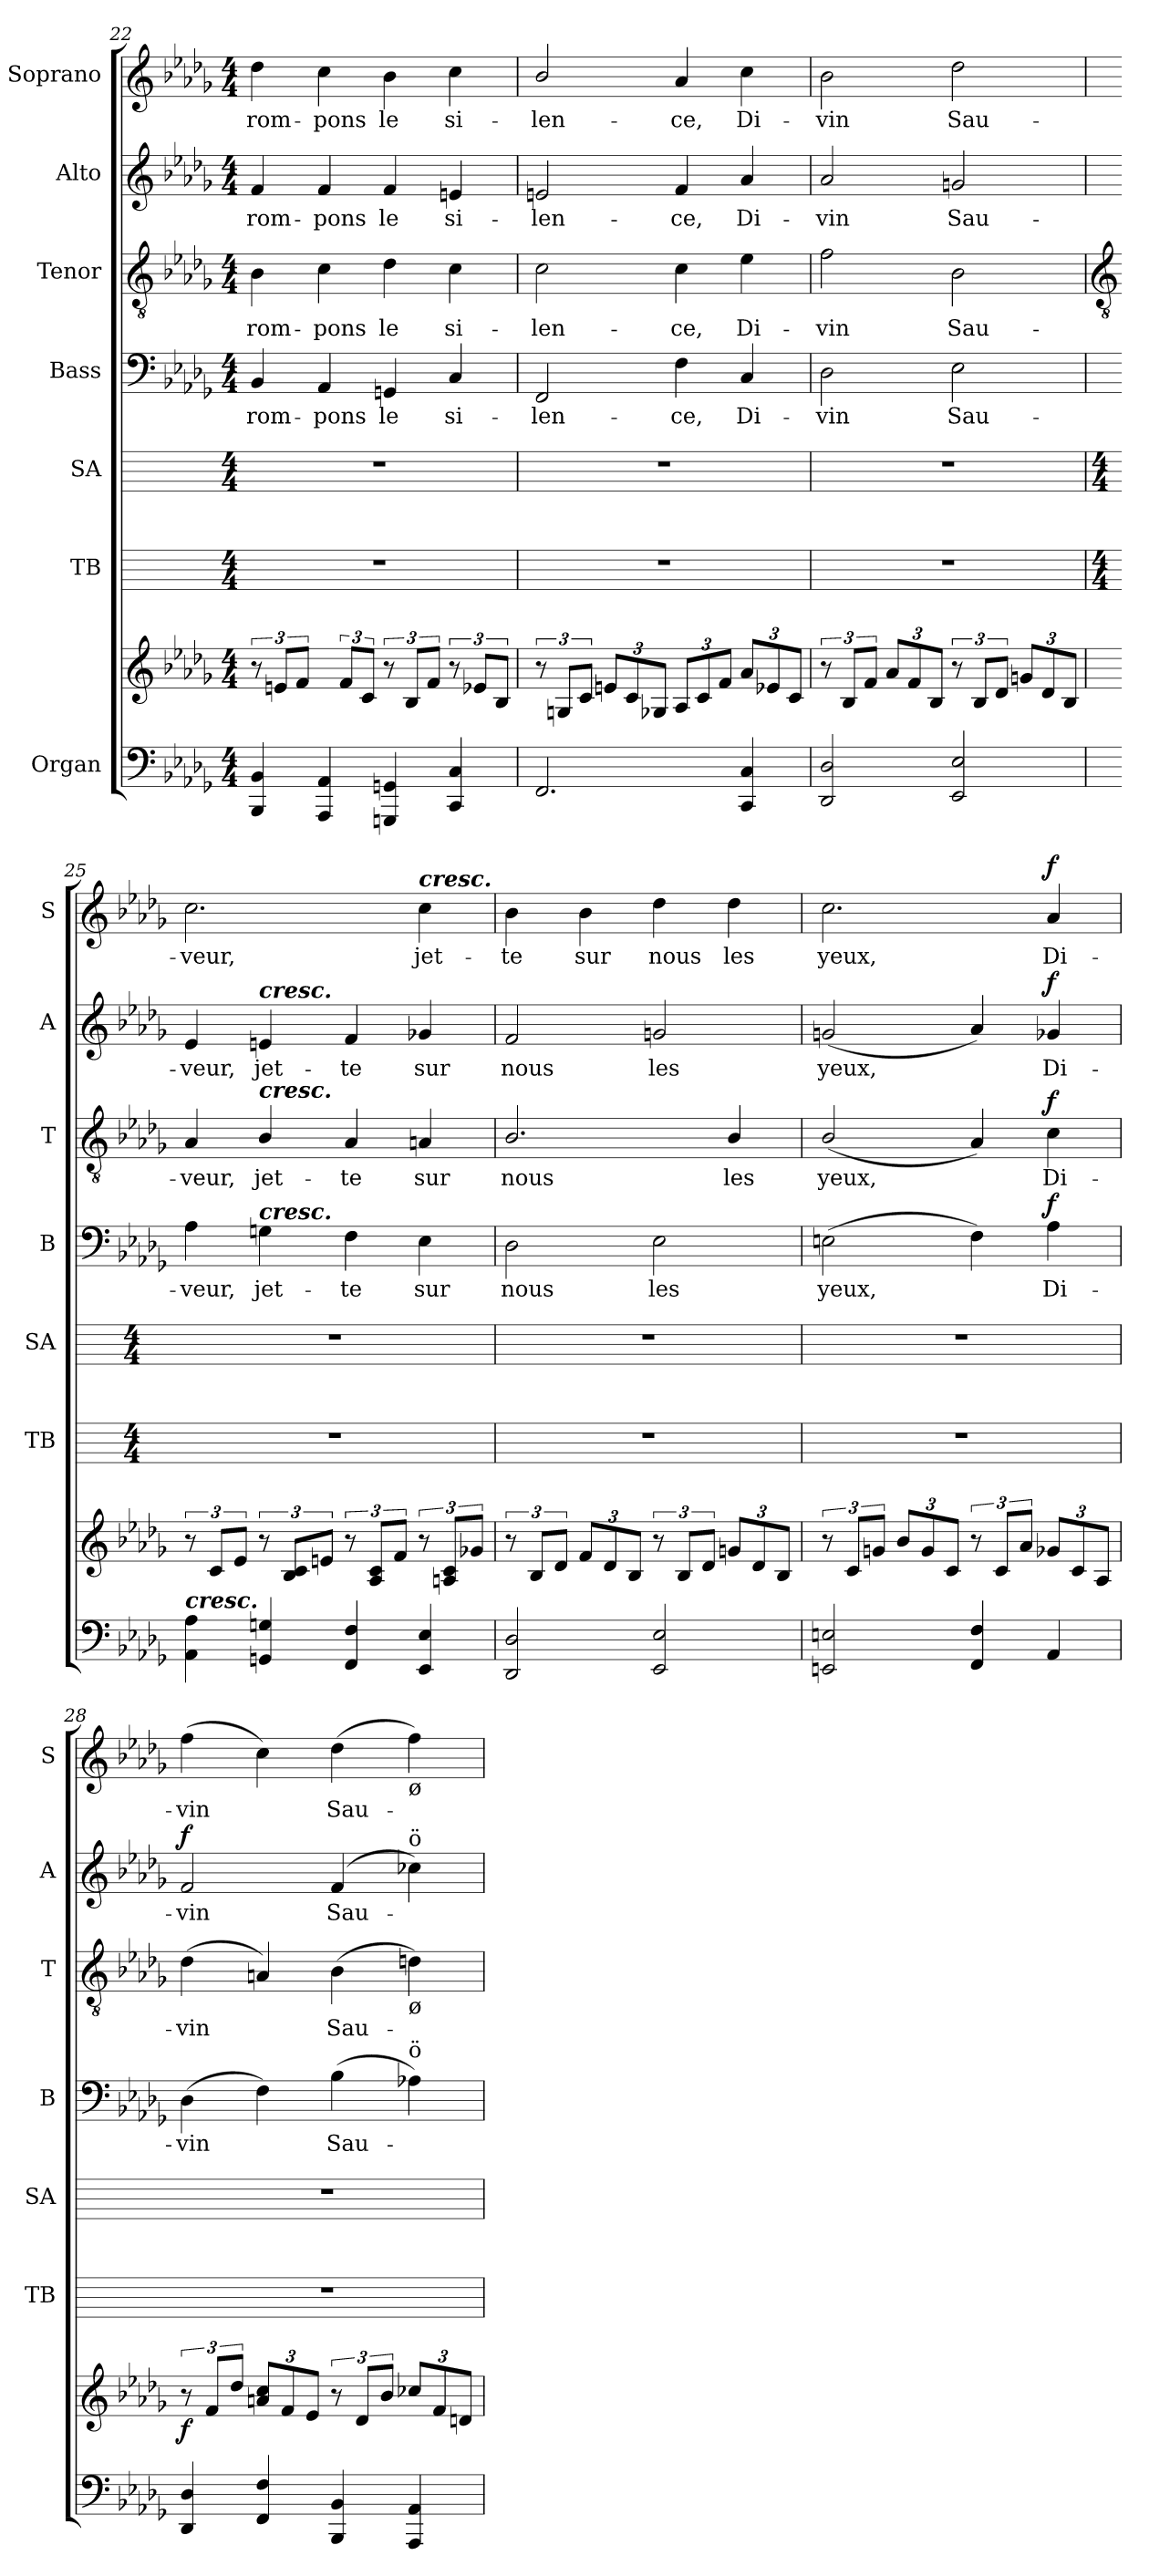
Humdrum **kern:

**kern	**kern	**dynam	**kern	**kern	**kern	**text	**dynam	**kern	**text	**dynam	**kern	**text	**dynam	**kern	**text	**dynam
*part7	*part7	*part7	*part6	*part5	*part4	*part4	*part4	*part3	*part3	*part3	*part2	*part2	*part2	*part1	*part1	*part1
*staff8	*staff7	*staff7/8	*staff6	*staff5	*staff4	*staff4	*staff4	*staff3	*staff3	*staff3	*staff2	*staff2	*staff2	*staff1	*staff1	*staff1
*I"Organ	*	*	*I"TB	*I"SA	*I"Bass	*	*	*I"Tenor	*	*	*I"Alto	*	*	*I"Soprano	*	*
*	*	*	*I'TB	*I'SA	*I'B	*	*	*I'T	*	*	*I'A	*	*	*I'S	*	*
*clefF4	*clefG2	*	*	*	*clefF4	*	*	*clefGv2	*	*	*clefG2	*	*	*clefG2	*	*
*k[b-e-a-d-g-]	*k[b-e-a-d-g-]	*	*	*	*k[b-e-a-d-g-]	*	*	*k[b-e-a-d-g-]	*	*	*k[b-e-a-d-g-]	*	*	*k[b-e-a-d-g-]	*	*
*D-:	*D-:	*	*	*	*D-:	*	*	*D-:	*	*	*D-:	*	*	*D-:	*	*
*M4/4	*M4/4	*	*M4/4	*M4/4	*M4/4	*	*	*M4/4	*	*	*M4/4	*	*	*M4/4	*	*
=22	=22	=22	=22	=22	=22	=22	=22	=22	=22	=22	=22	=22	=22	=22	=22	=22
!	!	!	!	!	!	!LO:LY:b	!	!	!LO:LY:b	!	!	!LO:LY:b	!	!	!LO:LY:b	!
4BBB- 4BB-	12r	.	1r	1r	4BB-	rom-	.	4B-	rom-	.	4f	rom-	.	4dd-	rom-	.
.	12enL	.	.	.	.	.	.	.	.	.	.	.	.	.	.	.
.	12fJ	.	.	.	.	.	.	.	.	.	.	.	.	.	.	.
!	!	!	!	!	!	!LO:LY:b	!	!	!LO:LY:b	!	!	!LO:LY:b	!	!	!LO:LY:b	!
4AAA- 4AA-	12ryy	.	.	.	4AA-	-pons	.	4c	-pons	.	4f	-pons	.	4cc	-pons	.
.	12fL	.	.	.	.	.	.	.	.	.	.	.	.	.	.	.
.	12cJ	.	.	.	.	.	.	.	.	.	.	.	.	.	.	.
!	!	!	!	!	!	!LO:LY:b	!	!	!LO:LY:b	!	!	!LO:LY:b	!	!	!LO:LY:b	!
4GGGn 4GGn	12r	.	.	.	4GGn	le	.	4d-	le	.	4f	le	.	4b-	le	.
.	12B-L	.	.	.	.	.	.	.	.	.	.	.	.	.	.	.
.	12fJ	.	.	.	.	.	.	.	.	.	.	.	.	.	.	.
!	!	!	!	!	!	!LO:LY:b	!	!	!LO:LY:b	!	!	!LO:LY:b	!	!	!LO:LY:b	!
4CC 4C	12r	.	.	.	4C	si-	.	4c	si-	.	4en	si-	.	4cc	si-	.
.	12e-XL	.	.	.	.	.	.	.	.	.	.	.	.	.	.	.
.	12B-J	.	.	.	.	.	.	.	.	.	.	.	.	.	.	.
=23	=23	=23	=23	=23	=23	=23	=23	=23	=23	=23	=23	=23	=23	=23	=23	=23
!	!	!	!	!	!	!LO:LY:b	!	!	!LO:LY:b	!	!	!LO:LY:b	!	!	!LO:LY:b	!
2.FF	12r	.	1r	1r	2FF	-len-	.	2c	-len-	.	2en	-len-	.	2b-/	-len-	.
.	12GnL	.	.	.	.	.	.	.	.	.	.	.	.	.	.	.
.	12cJ	.	.	.	.	.	.	.	.	.	.	.	.	.	.	.
.	12enL	.	.	.	.	.	.	.	.	.	.	.	.	.	.	.
.	12c	.	.	.	.	.	.	.	.	.	.	.	.	.	.	.
.	12G-XJ	.	.	.	.	.	.	.	.	.	.	.	.	.	.	.
!	!	!	!	!	!	!LO:LY:b	!	!	!LO:LY:b	!	!	!LO:LY:b	!	!	!LO:LY:b	!
.	12A-L	.	.	.	4F	-ce,	.	4c	-ce,	.	4f	-ce,	.	4a-	-ce,	.
.	12c	.	.	.	.	.	.	.	.	.	.	.	.	.	.	.
.	12fJ	.	.	.	.	.	.	.	.	.	.	.	.	.	.	.
!	!	!	!	!	!	!LO:LY:b	!	!	!LO:LY:b	!	!	!LO:LY:b	!	!	!LO:LY:b	!
4CC 4C	12a-L	.	.	.	4C	Di-	.	4e-	Di-	.	4a-	Di-	.	4cc	Di-	.
.	12e-X	.	.	.	.	.	.	.	.	.	.	.	.	.	.	.
.	12cJ	.	.	.	.	.	.	.	.	.	.	.	.	.	.	.
=24	=24	=24	=24	=24	=24	=24	=24	=24	=24	=24	=24	=24	=24	=24	=24	=24
!	!	!	!	!	!	!LO:LY:b	!	!	!LO:LY:b	!	!	!LO:LY:b	!	!	!LO:LY:b	!
2DD- 2D-	12r	.	1r	1r	2D-	-vin	.	2f	-vin	.	2a-	-vin	.	2b-	-vin	.
.	12B-L	.	.	.	.	.	.	.	.	.	.	.	.	.	.	.
.	12fJ	.	.	.	.	.	.	.	.	.	.	.	.	.	.	.
.	12a-L	.	.	.	.	.	.	.	.	.	.	.	.	.	.	.
.	12f	.	.	.	.	.	.	.	.	.	.	.	.	.	.	.
.	12B-J	.	.	.	.	.	.	.	.	.	.	.	.	.	.	.
!	!	!	!	!	!	!LO:LY:b	!	!	!LO:LY:b	!	!	!LO:LY:b	!	!	!LO:LY:b	!
2EE- 2E-	12r	.	.	.	2E-	Sau-	.	2B-	Sau-	.	2gn	Sau-	.	2dd-	Sau-	.
.	12B-L	.	.	.	.	.	.	.	.	.	.	.	.	.	.	.
.	12d-J	.	.	.	.	.	.	.	.	.	.	.	.	.	.	.
.	12gnL	.	.	.	.	.	.	.	.	.	.	.	.	.	.	.
.	12d-	.	.	.	.	.	.	.	.	.	.	.	.	.	.	.
.	12B-J	.	.	.	.	.	.	.	.	.	.	.	.	.	.	.
!!LO:LB:g=z
=25	=25	=25	=25	=25	=25	=25	=25	=25	=25	=25	=25	=25	=25	=25	=25	=25
*	*	*	*	*	*	*	*	*clefGv2	*	*	*	*	*	*	*	*
*	*	*	*M4/4	*M4/4	*	*	*	*	*	*	*	*	*	*	*	*
!LO:TX:a:Bi:t=cresc.	!	!	!	!	!	!	!	!	!	!	!	!	!	!	!	!
!	!	!	!	!	!	!LO:LY:b	!	!	!LO:LY:b	!	!	!LO:LY:b	!	!	!LO:LY:b	!
4AA- 4A-	12r	.	1r	1r	4A-	-veur,	.	4A-	-veur,	.	4e-	-veur,	.	2.cc	-veur,	.
.	12cL	.	.	.	.	.	.	.	.	.	.	.	.	.	.	.
.	12e-J	.	.	.	.	.	.	.	.	.	.	.	.	.	.	.
!	!	!	!	!	!	!	!	!	!	!	!LO:TX:a:Bi:t=cresc.	!	!	!	!	!
!	!	!	!	!	!	!	!	!LO:TX:a:Bi:t=cresc.	!	!	!	!	!	!	!	!
!	!	!	!	!	!LO:TX:a:Bi:t=cresc.	!	!	!	!	!	!	!	!	!	!	!
!	!	!	!	!	!	!LO:LY:b	!	!	!LO:LY:b	!	!	!LO:LY:b	!	!	!	!
4GGn 4Gn	12r	.	.	.	4Gn	jet-	.	4B-/	jet-	.	4en	jet-	.	.	.	.
.	12B- 12cL	.	.	.	.	.	.	.	.	.	.	.	.	.	.	.
.	12enJ	.	.	.	.	.	.	.	.	.	.	.	.	.	.	.
!	!	!	!	!	!	!LO:LY:b	!	!	!LO:LY:b	!	!	!LO:LY:b	!	!	!	!
4FF 4F	12r	.	.	.	4F	-te	.	4A-	-te	.	4f	-te	.	.	.	.
.	12A- 12cL	.	.	.	.	.	.	.	.	.	.	.	.	.	.	.
.	12fJ	.	.	.	.	.	.	.	.	.	.	.	.	.	.	.
!	!	!	!	!	!	!	!	!	!	!	!	!	!	!LO:TX:a:Bi:t=cresc.	!	!
!	!	!	!	!	!	!LO:LY:b	!	!	!LO:LY:b	!	!	!LO:LY:b	!	!	!LO:LY:b	!
4EE- 4E-	12r	.	.	.	4E-	sur	.	4An	sur	.	4g-X	sur	.	4cc	jet-	.
.	12An 12cL	.	.	.	.	.	.	.	.	.	.	.	.	.	.	.
.	12g-XJ	.	.	.	.	.	.	.	.	.	.	.	.	.	.	.
=26	=26	=26	=26	=26	=26	=26	=26	=26	=26	=26	=26	=26	=26	=26	=26	=26
!	!	!	!	!	!	!LO:LY:b	!	!	!LO:LY:b	!	!	!LO:LY:b	!	!	!LO:LY:b	!
2DD- 2D-	12r	.	1r	1r	2D-	nous	.	2.B-/	nous	.	2f	nous	.	4b-	-te	.
.	12B-L	.	.	.	.	.	.	.	.	.	.	.	.	.	.	.
.	12d-J	.	.	.	.	.	.	.	.	.	.	.	.	.	.	.
!	!	!	!	!	!	!	!	!	!	!	!	!	!	!	!LO:LY:b	!
.	12fL	.	.	.	.	.	.	.	.	.	.	.	.	4b-	sur	.
.	12d-	.	.	.	.	.	.	.	.	.	.	.	.	.	.	.
.	12B-J	.	.	.	.	.	.	.	.	.	.	.	.	.	.	.
!	!	!	!	!	!	!LO:LY:b	!	!	!	!	!	!LO:LY:b	!	!	!LO:LY:b	!
2EE- 2E-	12r	.	.	.	2E-	les	.	.	.	.	2gn	les	.	4dd-	nous	.
.	12B-L	.	.	.	.	.	.	.	.	.	.	.	.	.	.	.
.	12d-J	.	.	.	.	.	.	.	.	.	.	.	.	.	.	.
!	!	!	!	!	!	!	!	!	!LO:LY:b	!	!	!	!	!	!LO:LY:b	!
.	12gnL	.	.	.	.	.	.	4B-/	les	.	.	.	.	4dd-	les	.
.	12d-	.	.	.	.	.	.	.	.	.	.	.	.	.	.	.
.	12B-J	.	.	.	.	.	.	.	.	.	.	.	.	.	.	.
=27	=27	=27	=27	=27	=27	=27	=27	=27	=27	=27	=27	=27	=27	=27	=27	=27
!	!	!	!	!	!	!LO:LY:b	!	!	!LO:LY:b	!	!	!LO:LY:b	!	!	!LO:LY:b	!
2EEn 2En	12r	.	1r	1r	(>2En	yeux,	.	(<2B-/	yeux,	.	(<2gn	yeux,	.	2.cc	yeux,	.
.	12cL	.	.	.	.	.	.	.	.	.	.	.	.	.	.	.
.	12gnJ	.	.	.	.	.	.	.	.	.	.	.	.	.	.	.
.	12b-L	.	.	.	.	.	.	.	.	.	.	.	.	.	.	.
.	12g	.	.	.	.	.	.	.	.	.	.	.	.	.	.	.
.	12cJ	.	.	.	.	.	.	.	.	.	.	.	.	.	.	.
4FF 4F	12r	.	.	.	4F)	.	.	4A-)	.	.	4a-)	.	.	.	.	.
.	12cL	.	.	.	.	.	.	.	.	.	.	.	.	.	.	.
.	12a-J	.	.	.	.	.	.	.	.	.	.	.	.	.	.	.
!	!	!	!	!	!	!LO:LY:b	!LO:DY:b	!	!LO:LY:b	!LO:DY:b	!	!LO:LY:b	!LO:DY:b	!	!LO:LY:b	!LO:DY:b
4AA-	12g-XL	.	.	.	4A-	Di-	f	4c	Di-	f	4g-X	Di-	f	4a-	Di-	f
.	12c	.	.	.	.	.	.	.	.	.	.	.	.	.	.	.
.	12A-J	.	.	.	.	.	.	.	.	.	.	.	.	.	.	.
=28	=28	=28	=28	=28	=28	=28	=28	=28	=28	=28	=28	=28	=28	=28	=28	=28
!	!	!LO:DY:b	!	!	!	!LO:LY:b	!	!	!LO:LY:b	!	!	!LO:LY:b	!LO:DY:b	!	!LO:LY:b	!
4DD- 4D-	12r	f	1r	1r	(>4D-	-vin	.	(<4d-	-vin	.	2f	-vin	f	(>4ff	-vin	.
.	12fL	.	.	.	.	.	.	.	.	.	.	.	.	.	.	.
.	12dd-J	.	.	.	.	.	.	.	.	.	.	.	.	.	.	.
4FF 4F	12an 12ccL	.	.	.	4F)	.	.	4An)	.	.	.	.	.	4cc)	.	.
.	12f	.	.	.	.	.	.	.	.	.	.	.	.	.	.	.
.	12e-J	.	.	.	.	.	.	.	.	.	.	.	.	.	.	.
!	!	!	!	!	!	!LO:LY:b	!	!	!LO:LY:b	!	!	!LO:LY:b	!	!	!LO:LY:b	!
4BBB- 4BB-	12r	.	.	.	(>4B-	Sau-	.	(>4B-	Sau-	.	(4f	Sau-	.	(>4dd-	Sau-	.
.	12d-L	.	.	.	.	.	.	.	.	.	.	.	.	.	.	.
.	12b-J	.	.	.	.	.	.	.	.	.	.	.	.	.	.	.
!	!	!	!	!	!	!	!	!	!	!	!	!	!	!LO:TX:b:t=ø	!	!
!	!	!	!	!	!	!	!	!	!	!	!LO:TX:a:t=ö	!	!	!	!	!
!	!	!	!	!	!	!	!	!LO:TX:b:t=ø	!	!	!	!	!	!	!	!
!	!	!	!	!	!LO:TX:a:t=ö	!	!	!	!	!	!	!	!	!	!	!
4AAA- 4AA-	12cc-XL	.	.	.	4A-X)	.	.	4dn)	.	.	4cc-X)	.	.	4ff)	.	.
.	12f	.	.	.	.	.	.	.	.	.	.	.	.	.	.	.
.	12dnJ	.	.	.	.	.	.	.	.	.	.	.	.	.	.	.
=	=	=	=	=	=	=	=	=	=	=	=	=	=	=	=	=
*-	*-	*-	*-	*-	*-	*-	*-	*-	*-	*-	*-	*-	*-	*-	*-	*-
